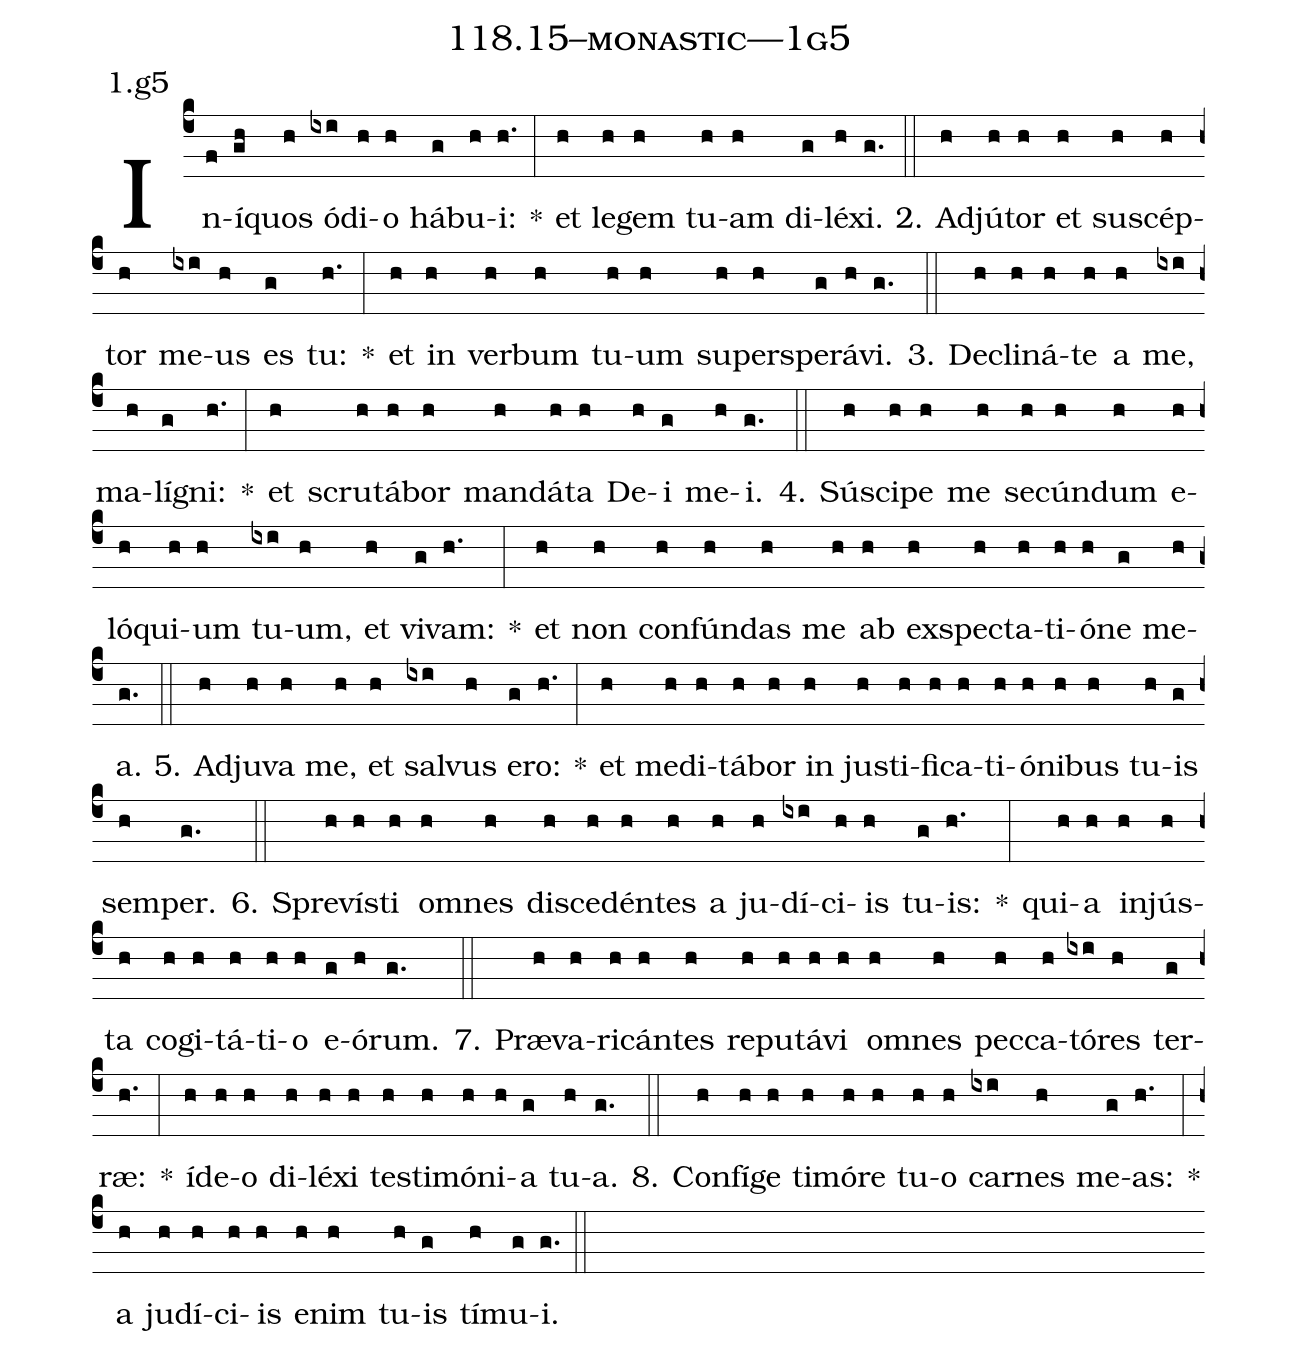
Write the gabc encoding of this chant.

name: 118.15--monastic---1g5;
annotation: 1.g5;
%%
(c4)In(f)í(gh)quos(h) ó(ixi)di(h)o(h) há(g)bu(h)i:(h.) *(:) et(h) le(h)gem(h) tu(h)am(h) di(g)lé(h)xi.(g.) (::)
2. Ad(h)jú(h)tor(h) et(h) su(h)scép(h)tor(h) me(ixi)us(h) es(g) tu:(h.) *(:) et(h) in(h) ver(h)bum(h) tu(h)um(h) su(h)per(h)spe(g)rá(h)vi.(g.) (::)
3. De(h)cli(h)ná(h)te(h) a(h) me,(ixi) ma(h)lí(g)gni:(h.) *(:) et(h) scru(h)tá(h)bor(h) man(h)dá(h)ta(h) De(h)i(g) me(h)i.(g.) (::)
4. Sú(h)sci(h)pe(h) me(h) se(h)cún(h)dum(h) e(h)ló(h)qui(h)um(h) tu(ixi)um,(h) et(h) vi(g)vam:(h.) *(:) et(h) non(h) con(h)fún(h)das(h) me(h) ab(h) ex(h)spec(h)ta(h)ti(h)ó(h)ne(g) me(h)a.(g.) (::)
5. Ad(h)ju(h)va(h) me,(h) et(h) sal(ixi)vus(h) e(g)ro:(h.) *(:) et(h) me(h)di(h)tá(h)bor(h) in(h) jus(h)ti(h)fi(h)ca(h)ti(h)ó(h)ni(h)bus(h) tu(h)is(g) sem(h)per.(g.) (::)
6. Spre(h)vís(h)ti(h) om(h)nes(h) di(h)sce(h)dén(h)tes(h) a(h) ju(h)dí(ixi)ci(h)is(h) tu(g)is:(h.) *(:) qui(h)a(h) in(h)jús(h)ta(h) co(h)gi(h)tá(h)ti(h)o(h) e(g)ó(h)rum.(g.) (::)
7. Præ(h)va(h)ri(h)cán(h)tes(h) re(h)pu(h)tá(h)vi(h) om(h)nes(h) pec(h)ca(h)tó(ixi)res(h) ter(g)ræ:(h.) *(:) íd(h)e(h)o(h) di(h)lé(h)xi(h) tes(h)ti(h)mó(h)ni(h)a(g) tu(h)a.(g.) (::)
8. Con(h)fí(h)ge(h) ti(h)mó(h)re(h) tu(h)o(h) car(ixi)nes(h) me(g)as:(h.) *(:) a(h) ju(h)dí(h)ci(h)is(h) e(h)nim(h) tu(h)is(g) tí(h)mu(g)i.(g.) (::)
